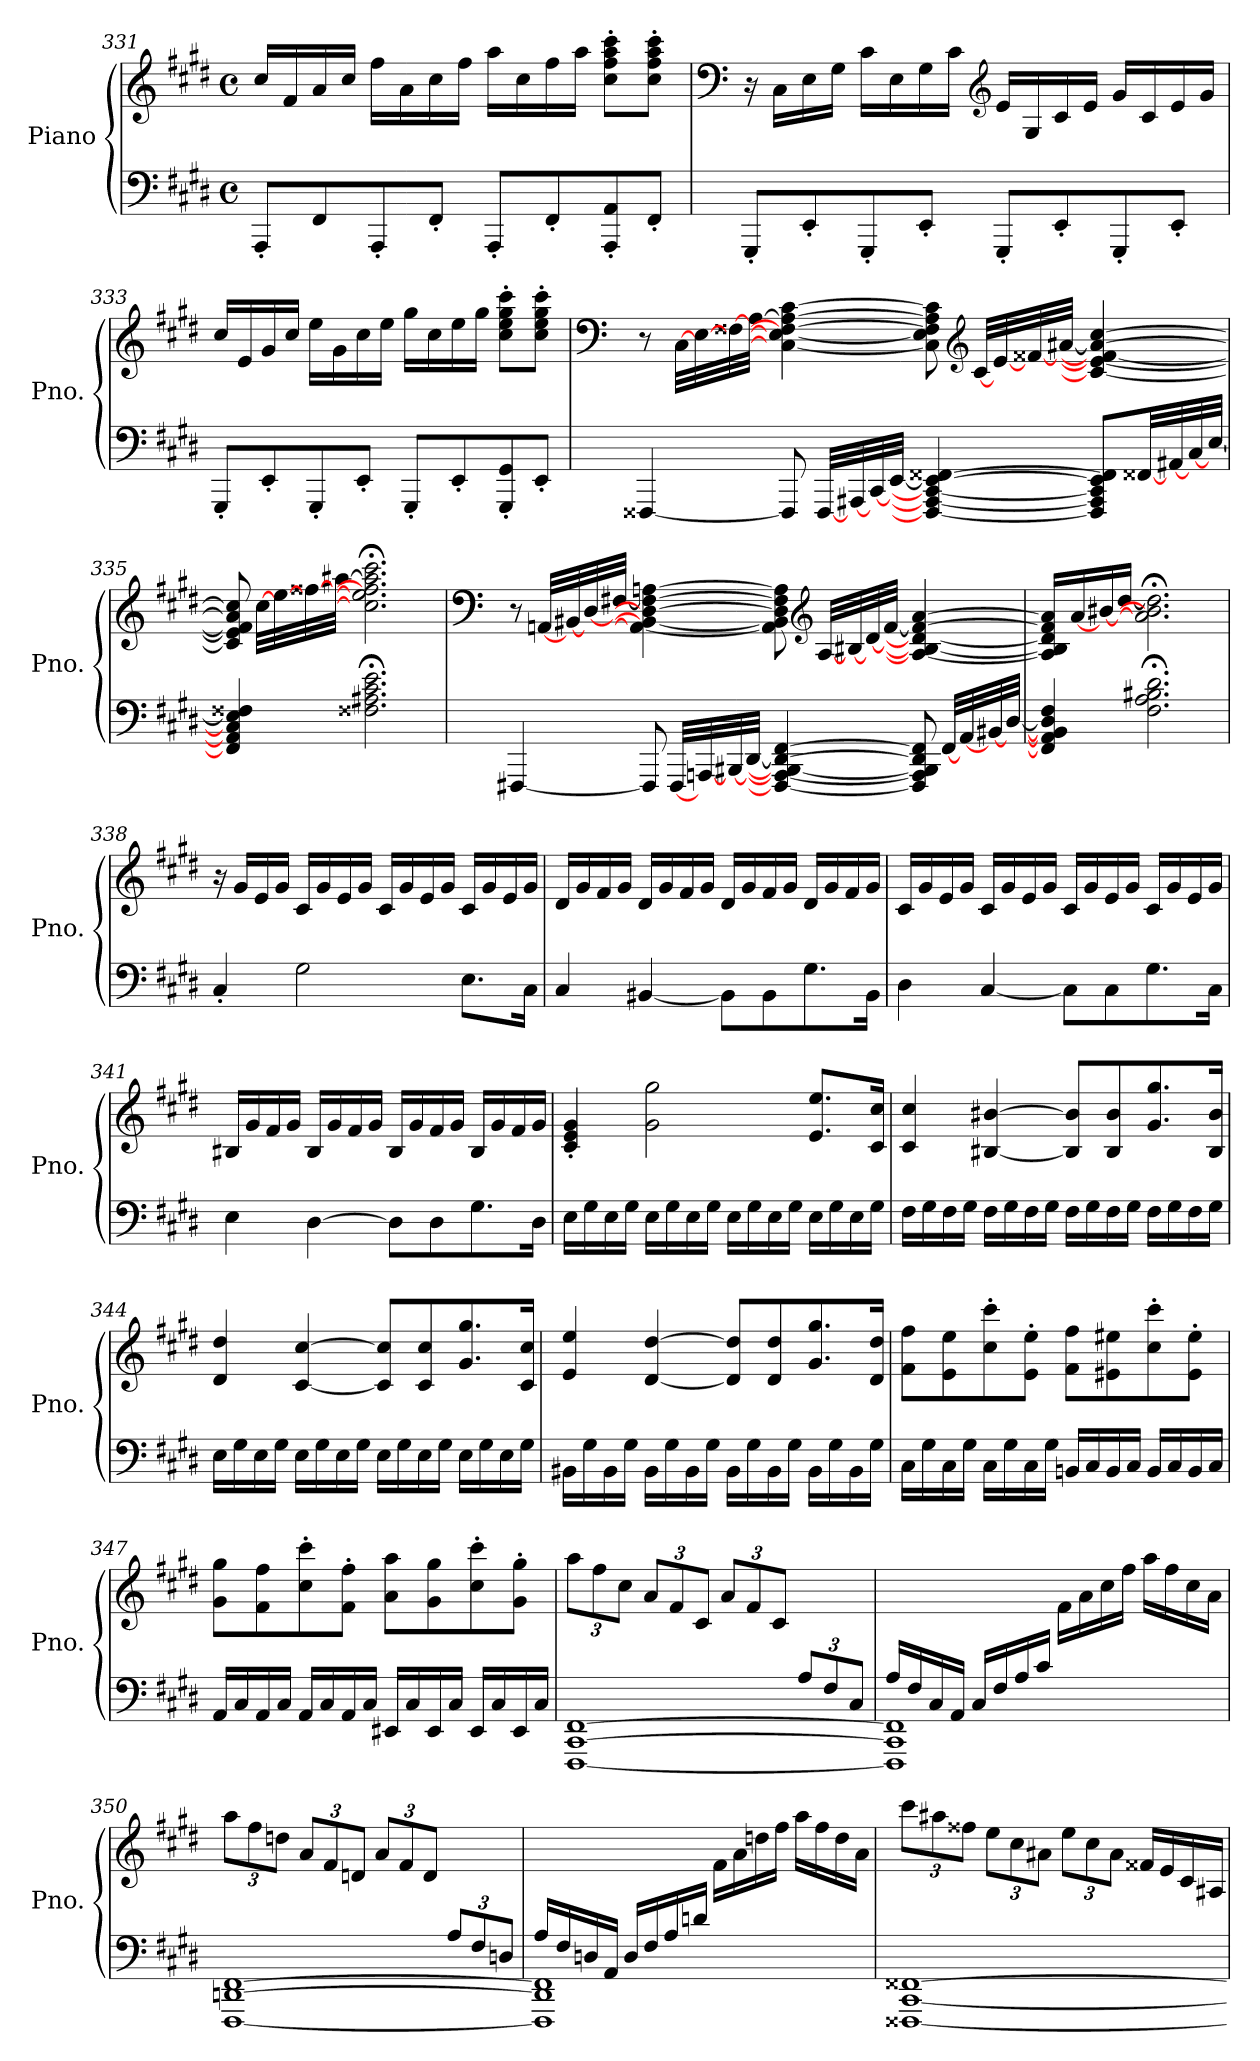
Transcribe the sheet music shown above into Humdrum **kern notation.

**kern	**kern
*part1	*part1
*staff2	*staff1
*I"Piano	*
*I'Pno.	*
!!LO:LB:g=z
*clefF4	*clefG2
*k[f#c#g#d#]	*k[f#c#g#d#]
*M4/4	*M4/4
*met(c)	*met(c)
=331	=331
8AAA'/L	16cc#/LL
.	16f#/
8FF#/	16a/
.	16cc#/JJ
8AAA'/	16ff#\LL
.	16a\
8FF#'/J	16cc#\
.	16ff#\JJ
8AAA'/L	16aa\LL
.	16cc#\
8FF#'/	16ff#\
.	16aa\JJ
8AAA/' 8AA/'	8cc#\' 8ff#\' 8aa\' 8ccc#\'L
8FF#'/J	8cc#\' 8ff#\' 8aa\' 8ccc#\'J
=332	=332
*	*clefF4
8GGG#'/L	16r
.	16C#\LL
8EE'/	16E\
.	16G#\JJ
8GGG#'/	16c#\LL
.	16E\
8EE'/J	16G#\
.	16c#\JJ
*	*clefG2
8GGG#'/L	16e/LL
.	16G#/
8EE'/	16c#/
.	16e/JJ
8GGG#'/	16g#/LL
.	16c#/
8EE'/J	16e/
.	16g#/JJ
!!LO:LB:g=z
=333	=333
8GGG#'/L	16cc#/LL
.	16e/
8EE'/	16g#/
.	16cc#/JJ
8GGG#'/	16ee\LL
.	16g#\
8EE'/J	16cc#\
.	16ee\JJ
8GGG#'/L	16gg#\LL
.	16cc#\
8EE'/	16ee\
.	16gg#\JJ
8GGG#/' 8GG#/'	8cc#\' 8ee\' 8gg#\' 8ccc#\'L
8EE'/J	8cc#\' 8ee\' 8gg#\' 8ccc#\'J
!!LO:LB:g=z
=334	=334
*	*clefF4
[4FFF##X/	8r
.	[32C#\LLL
.	[32E\
.	[32F##X\
.	[32A\JJJ
8FFF##/]	4C#\_ 4E\_ 4F##\_ 4A\_ [4c#\
[32FFF##/LLL	.
[32AAA#X/	.
[32CC#/	.
[32EE/JJJ	.
4FFF##/_ 4AAA#/_ 4CC#/_ 4EE/_ [4FF##X/	8C#\] 8E\] 8F##\] 8A\] 8c#\]
*	*clefG2
.	[32c#/LLL
.	[32e/
.	[32f##X/
.	[32a#X/JJJ
8FFF##/] 8AAA#/] 8CC#/] 8EE/] 8FF##/]L	4c#/_ 4e/_ 4f##/_ 4a#/_ [4cc#/
[32FF##X/LL	.
[32AA#X/	.
[32C#/	.
[32E/JJJ	.
=335	=335
4FF##/] 4AA#/] 4C#/] 4E/] 4F##X/	8c#/] 8e/] 8f##/] 8a#/] 8cc#/]
.	[32cc#\LLL
.	[32ee\
.	[32ff##X\
.	[32aa#X\JJJ
2.F##X\;< 2.A#X\;< 2.c#\;< 2.e\;<	2.cc#\];< 2.ee\];< 2.ff##\];< 2.aa#\];< 2.ccc#\;<
!!LO:LB:g=z
=336	=336
*	*clefF4
[4FFF#X/	8r
.	[32AAn/LLL
.	[32BB#X/
.	[32D#/
.	[32F#X/JJJ
8FFF#/]	4AA\_ 4BB#\_ 4D#\_ 4F#\_ [4An\
[32FFF#/LLL	.
[32AAAn/	.
[32BBB#X/	.
[32DD#/JJJ	.
4FFF#/_ 4AAA/_ 4BBB#/_ 4DD#/_ [4FF#/	8AA\] 8BB#\] 8D#\] 8F#\] 8A\]
*	*clefG2
.	[32A/LLL
.	[32B#X/
.	[32d#/
.	[32f#/JJJ
8FFF#/] 8AAA/] 8BBB#/] 8DD#/] 8FF#/]	4A/_ 4B#/_ 4d#/_ 4f#/_ [4a/
[32FF#/LLL	.
[32AA/	.
[32BB#X/	.
[32D#/JJJ	.
=337	=337
4FF#/] 4AA/] 4BB#/] 4D#/] 4F#/	16A/] 16B#/] 16d#/] 16f#/] 16a/]LL
.	[16a/
.	[16b#X/
.	[16dd#/JJ
2.F#\;< 2.A\;< 2.B#X\;< 2.d#\;<	2.a\];< 2.b#\];< 2.dd#\];<
!!LO:PB:g=z
=338	=338
4C#'/	16r
.	16g#/LL
.	16e/
.	16g#/JJ
2G#\	16c#/LL
.	16g#/
.	16e/
.	16g#/JJ
.	16c#/LL
.	16g#/
.	16e/
.	16g#/JJ
8.E\L	16c#/LL
.	16g#/
.	16e/
16C#\Jk	16g#/JJ
=339	=339
4C#/	16d#/LL
.	16g#/
.	16f#/
.	16g#/JJ
[4BB#X/	16d#/LL
.	16g#/
.	16f#/
.	16g#/JJ
8BB#\L]	16d#/LL
.	16g#/
8BB#\	16f#/
.	16g#/JJ
8.G#\	16d#/LL
.	16g#/
.	16f#/
16BB#\Jk	16g#/JJ
!!LO:LB:g=z
=340	=340
4D#\	16c#/LL
.	16g#/
.	16e/
.	16g#/JJ
[4C#/	16c#/LL
.	16g#/
.	16e/
.	16g#/JJ
8C#\L]	16c#/LL
.	16g#/
8C#\	16e/
.	16g#/JJ
8.G#\	16c#/LL
.	16g#/
.	16e/
16C#\Jk	16g#/JJ
=341	=341
4E\	16B#X/LL
.	16g#/
.	16f#/
.	16g#/JJ
[4D#\	16B#/LL
.	16g#/
.	16f#/
.	16g#/JJ
8D#\L]	16B#/LL
.	16g#/
8D#\	16f#/
.	16g#/JJ
8.G#\	16B#/LL
.	16g#/
.	16f#/
16D#\Jk	16g#/JJ
!!LO:LB:g=z
=342	=342
16E\LL	4c#/' 4e/' 4g#/'
16G#\	.
16E\	.
16G#\JJ	.
16E\LL	2g#\ 2gg#\
16G#\	.
16E\	.
16G#\JJ	.
16E\LL	.
16G#\	.
16E\	.
16G#\JJ	.
16E\LL	8.e/ 8.ee/L
16G#\	.
16E\	.
16G#\JJ	16c#/ 16cc#/Jk
=343	=343
16F#\LL	4c#/ 4cc#/
16G#\	.
16F#\	.
16G#\JJ	.
16F#\LL	[4B#X/ [4b#X/
16G#\	.
16F#\	.
16G#\JJ	.
16F#\LL	8B#/] 8b#/]L
16G#\	.
16F#\	8B#/ 8b#/
16G#\JJ	.
16F#\LL	8.g#/ 8.gg#/
16G#\	.
16F#\	.
16G#\JJ	16B#/ 16b#/Jk
!!LO:LB:g=z
=344	=344
16E\LL	4d#/ 4dd#/
16G#\	.
16E\	.
16G#\JJ	.
16E\LL	[4c#/ [4cc#/
16G#\	.
16E\	.
16G#\JJ	.
16E\LL	8c#/] 8cc#/]L
16G#\	.
16E\	8c#/ 8cc#/
16G#\JJ	.
16E\LL	8.g#/ 8.gg#/
16G#\	.
16E\	.
16G#\JJ	16c#/ 16cc#/Jk
=345	=345
16BB#X\LL	4e/ 4ee/
16G#\	.
16BB#\	.
16G#\JJ	.
16BB#\LL	[4d#/ [4dd#/
16G#\	.
16BB#\	.
16G#\JJ	.
16BB#\LL	8d#/] 8dd#/]L
16G#\	.
16BB#\	8d#/ 8dd#/
16G#\JJ	.
16BB#\LL	8.g#/ 8.gg#/
16G#\	.
16BB#\	.
16G#\JJ	16d#/ 16dd#/Jk
!!LO:LB:g=z
=346	=346
16C#\LL	8f#\ 8ff#\L
16G#\	.
16C#\	8e\ 8ee\
16G#\JJ	.
16C#\LL	8cc#\' 8ccc#\'
16G#\	.
16C#\	8e\' 8ee\'J
16G#\JJ	.
16BBn/LL	8f#\ 8ff#\L
16C#/	.
16BB/	8e#X\ 8ee#X\
16C#/JJ	.
16BB/LL	8cc#\' 8ccc#\'
16C#/	.
16BB/	8e#\' 8ee#\'J
16C#/JJ	.
=347	=347
16AA/LL	8g#\ 8gg#\L
16C#/	.
16AA/	8f#\ 8ff#\
16C#/JJ	.
16AA/LL	8cc#\' 8ccc#\'
16C#/	.
16AA/	8f#\' 8ff#\'J
16C#/JJ	.
16EE#X/LL	8a\ 8aa\L
16C#/	.
16EE#/	8g#\ 8gg#\
16C#/JJ	.
16EE#/LL	8cc#\' 8ccc#\'
16C#/	.
16EE#/	8g#\' 8gg#\'J
16C#/JJ	.
!!LO:LB:g=z
=348	=348
*^	*
*	*	*Xbrackettup
2ryy	[1FFF# [1CC# [1FF#	12aa\L
.	.	12ff#\
.	.	12cc#\J
.	.	12a/L
.	.	12f#/
.	.	12c#/J
4ryy	.	12a/L
.	.	12f#/
.	.	12c#/J
*Xbrackettup	*	*
12A/L	.	4ryy
12F#/	.	.
12C#/J	.	.
=349	=349	=349
16A/LL	1FFF#] 1CC#] 1FF#]	2ryy
16F#/	.	.
16C#/	.	.
16AA/JJ	.	.
16C#/LL	.	.
16F#/	.	.
16A/	.	.
16c#/JJ	.	.
2ryy	.	16f#\LL
.	.	16a\
.	.	16cc#\
.	.	16ff#\JJ
.	.	16aa\LL
.	.	16ff#\
.	.	16cc#\
.	.	16a\JJ
=350	=350	=350
2ryy	[1FFF# [1DDn [1FF#	12aa\L
.	.	12ff#\
.	.	12ddn\J
.	.	12a/L
.	.	12f#/
.	.	12dn/J
4ryy	.	12a/L
.	.	12f#/
.	.	12d/J
12A/L	.	4ryy
12F#/	.	.
12Dn/J	.	.
!!LO:PB:g=z
=351	=351	=351
16A/LL	1FFF#] 1DD] 1FF#]	2ryy
16F#/	.	.
16Dn/	.	.
16AA/JJ	.	.
16D/LL	.	.
16F#/	.	.
16A/	.	.
16dn/JJ	.	.
2ryy	.	16f#\LL
.	.	16a\
.	.	16ddn\
.	.	16ff#\JJ
.	.	16aa\LL
.	.	16ff#\
.	.	16dd\
.	.	16a\JJ
*v	*v	*
=352	=352
[1FFF##X [1CC# [1FF##X	12ccc#\L
.	12aa#X\
.	12ff##X\J
.	12ee\L
.	12cc#\
.	12a#X\J
.	12ee\L
.	12cc#\
.	12a#\J
.	16f##X/LL
.	16e/
.	16c#/
.	16A#X/JJ
=	=
*-	*-
